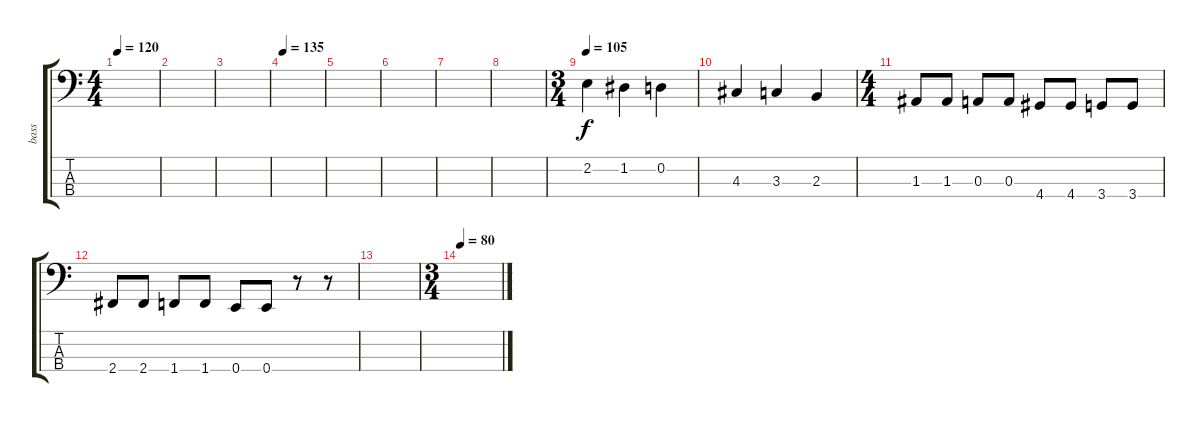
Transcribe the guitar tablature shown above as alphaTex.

\track ("bass" "bass") {instrument electricbassfinger}
\staff {score tabs}
\tuning (G2 D2 A1 E1) {hide}
\ts (4 4)
\tempo 120
\clef f4
\ks c
|
|
|
\tempo 135
|
|
|
|
|
\ts (3 4)
\tempo 105
2.2.4 1.2.4 0.2.4 |
4.3.4 3.3.4 2.3.4 |
\ts (4 4)
1.3.8 1.3.8 0.3.8 0.3.8 4.4.8 4.4.8 3.4.8 3.4.8 |
2.4.8 2.4.8 1.4.8 1.4.8 0.4.8 0.4.8 r.8 r.8 |
|
\ts (3 4)
\tempo 80
